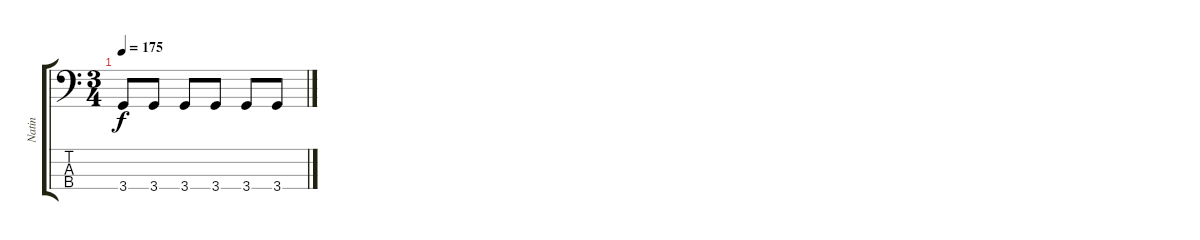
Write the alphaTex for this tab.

\track ("Natin" "Natin") {instrument electricbasspick}
\staff {score tabs}
\tuning (G2 D2 A1 E1) {hide}
\ts (3 4)
\tempo 175
\clef f4
\ks c
3.4.8{dy f} 3.4.8 3.4.8 3.4.8 3.4.8 3.4.8
